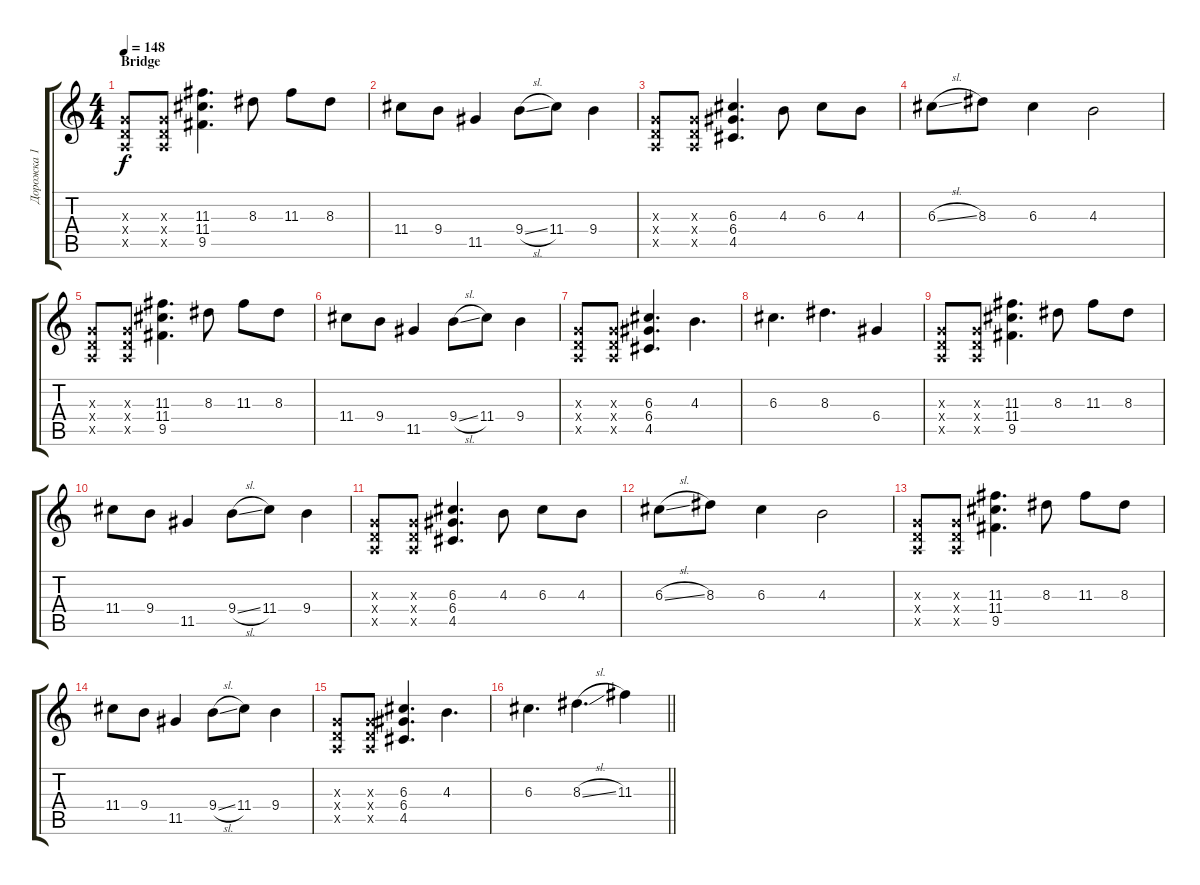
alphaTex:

\track ("Дорожка 1" "Дорожка 1") {instrument overdrivenguitar}
\staff {score tabs}
\tuning (E4 B3 G3 D3 A2 E2) {hide}
\ts (4 4)
\section ("" "Bridge")
\tempo 148
\clef g2
\ks c
(0.3{x} 0.4{x} 0.5{x}).8{dy f} (0.3{x} 0.4{x} 0.5{x}).8 (11.3 11.4 9.5).4{d} 8.3.8 11.3.8 8.3.8 |
11.4.8 9.4.8 11.5.4 9.4{sl}.8 11.4.8 9.4.4 |
(0.3{x} 0.4{x} 0.5{x}).8 (0.3{x} 0.4{x} 0.5{x}).8 (6.3 6.4 4.5).4{d} 4.3.8 6.3.8 4.3.8 |
6.3{sl}.8 8.3.8 6.3.4 4.3.2 |
(0.3{x} 0.4{x} 0.5{x}).8 (0.3{x} 0.4{x} 0.5{x}).8 (11.3 11.4 9.5).4{d} 8.3.8 11.3.8 8.3.8 |
11.4.8 9.4.8 11.5.4 9.4{sl}.8 11.4.8 9.4.4 |
(0.3{x} 0.4{x} 0.5{x}).8 (0.3{x} 0.4{x} 0.5{x}).8 (6.3 6.4 4.5).4{d} 4.3.4{d} |
6.3.4{d} 8.3.4{d} 6.4.4 |
(0.3{x} 0.4{x} 0.5{x}).8 (0.3{x} 0.4{x} 0.5{x}).8 (11.3 11.4 9.5).4{d} 8.3.8 11.3.8 8.3.8 |
11.4.8 9.4.8 11.5.4 9.4{sl}.8 11.4.8 9.4.4 |
(0.3{x} 0.4{x} 0.5{x}).8 (0.3{x} 0.4{x} 0.5{x}).8 (6.3 6.4 4.5).4{d} 4.3.8 6.3.8 4.3.8 |
6.3{sl}.8 8.3.8 6.3.4 4.3.2 |
(0.3{x} 0.4{x} 0.5{x}).8 (0.3{x} 0.4{x} 0.5{x}).8 (11.3 11.4 9.5).4{d} 8.3.8 11.3.8 8.3.8 |
11.4.8 9.4.8 11.5.4 9.4{sl}.8 11.4.8 9.4.4 |
(0.3{x} 0.4{x} 0.5{x}).8 (0.3{x} 0.4{x} 0.5{x}).8 (6.3 6.4 4.5).4{d} 4.3.4{d} |
\barLineRight lightlight
6.3.4{d} 8.3{sl}.4{d} 11.3.4
